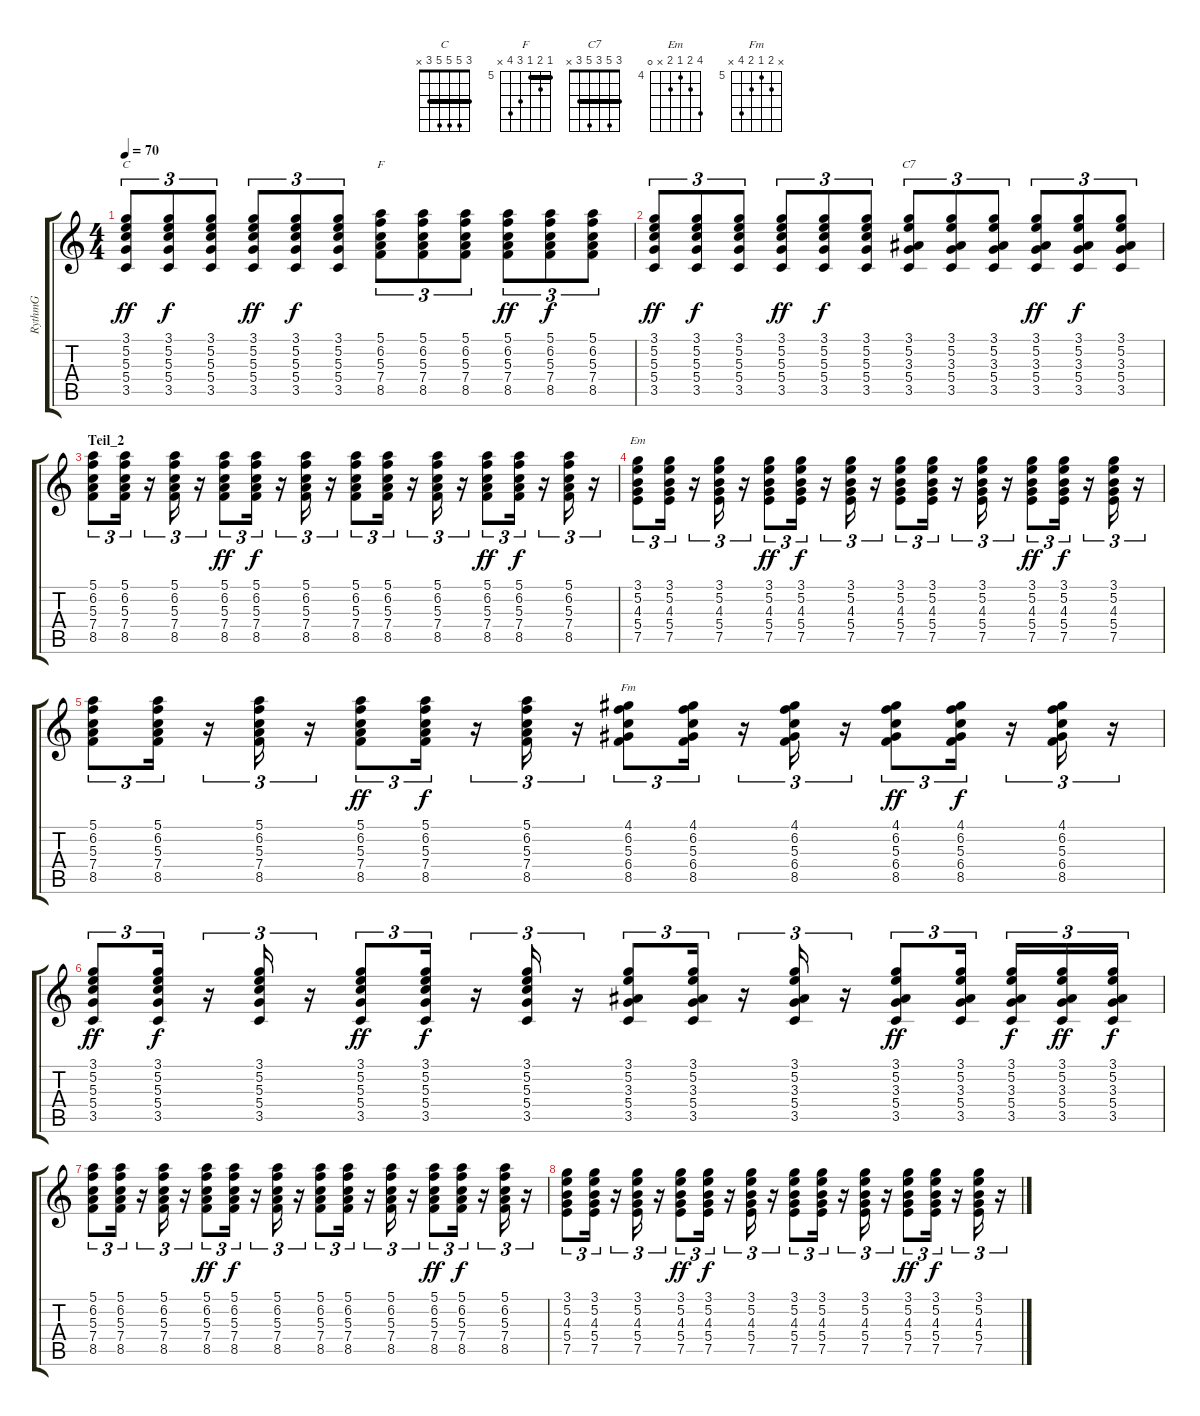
\track ("RythmG" "RythmG") {instrument acousticguitarnylon}
\staff {score tabs}
\tuning (E4 B3 G3 D3 A2 E2) {hide}
\chord ("C" 3 5 5 5 3 x) {barre 3}
\chord ("F" 5 6 5 7 8 x) {firstfret 5 barre 5}
\chord ("C7" 3 5 3 5 3 x) {barre 3}
\chord ("Em" 7 5 4 5 x 0) {firstfret 4}
\chord ("Fm" x 6 5 6 8 x) {firstfret 5}
\ts (4 4)
\tempo 70
\clef g2
\ks c
(3.1 5.2 5.3 5.4 3.5).8{tu (3 2) ch "C" dy ff} (3.1 5.2 5.3 5.4 3.5).8{tu (3 2) dy f} (3.1 5.2 5.3 5.4 3.5).8{tu (3 2)} (3.1 5.2 5.3 5.4 3.5).8{tu (3 2) dy ff} (3.1 5.2 5.3 5.4 3.5).8{tu (3 2) dy f} (3.1 5.2 5.3 5.4 3.5).8{tu (3 2)} (5.1 6.2 5.3 7.4 8.5).8{tu (3 2) ch "F"} (5.1 6.2 5.3 7.4 8.5).8{tu (3 2)} (5.1 6.2 5.3 7.4 8.5).8{tu (3 2)} (5.1 6.2 5.3 7.4 8.5).8{tu (3 2) dy ff} (5.1 6.2 5.3 7.4 8.5).8{tu (3 2) dy f} (5.1 6.2 5.3 7.4 8.5).8{tu (3 2)} |
(3.1 5.2 5.3 5.4 3.5).8{tu (3 2) dy ff} (3.1 5.2 5.3 5.4 3.5).8{tu (3 2) dy f} (3.1 5.2 5.3 5.4 3.5).8{tu (3 2)} (3.1 5.2 5.3 5.4 3.5).8{tu (3 2) dy ff} (3.1 5.2 5.3 5.4 3.5).8{tu (3 2) dy f} (3.1 5.2 5.3 5.4 3.5).8{tu (3 2)} (3.1 5.2 3.3 5.4 3.5).8{tu (3 2) ch "C7"} (3.1 5.2 3.3 5.4 3.5).8{tu (3 2)} (3.1 5.2 3.3 5.4 3.5).8{tu (3 2)} (3.1 5.2 3.3 5.4 3.5).8{tu (3 2) dy ff} (3.1 5.2 3.3 5.4 3.5).8{tu (3 2) dy f} (3.1 5.2 3.3 5.4 3.5).8{tu (3 2)} |
\section ("" "Teil_2")
(5.1 6.2 5.3 7.4 8.5).8{tu (3 2)} (5.1 6.2 5.3 7.4 8.5).16{tu (3 2)} r.16{tu (3 2)} (5.1 6.2 5.3 7.4 8.5).16{tu (3 2)} r.16{tu (3 2)} (5.1 6.2 5.3 7.4 8.5).8{tu (3 2) dy ff} (5.1 6.2 5.3 7.4 8.5).16{tu (3 2) dy f} r.16{tu (3 2)} (5.1 6.2 5.3 7.4 8.5).16{tu (3 2)} r.16{tu (3 2)} (5.1 6.2 5.3 7.4 8.5).8{tu (3 2)} (5.1 6.2 5.3 7.4 8.5).16{tu (3 2)} r.16{tu (3 2)} (5.1 6.2 5.3 7.4 8.5).16{tu (3 2)} r.16{tu (3 2)} (5.1 6.2 5.3 7.4 8.5).8{tu (3 2) dy ff} (5.1 6.2 5.3 7.4 8.5).16{tu (3 2) dy f} r.16{tu (3 2)} (5.1 6.2 5.3 7.4 8.5).16{tu (3 2)} r.16{tu (3 2)} |
(3.1 5.2 4.3 5.4 7.5).8{tu (3 2) ch "Em"} (3.1 5.2 4.3 5.4 7.5).16{tu (3 2)} r.16{tu (3 2)} (3.1 5.2 4.3 5.4 7.5).16{tu (3 2)} r.16{tu (3 2)} (3.1 5.2 4.3 5.4 7.5).8{tu (3 2) dy ff} (3.1 5.2 4.3 5.4 7.5).16{tu (3 2) dy f} r.16{tu (3 2)} (3.1 5.2 4.3 5.4 7.5).16{tu (3 2)} r.16{tu (3 2)} (3.1 5.2 4.3 5.4 7.5).8{tu (3 2)} (3.1 5.2 4.3 5.4 7.5).16{tu (3 2)} r.16{tu (3 2)} (3.1 5.2 4.3 5.4 7.5).16{tu (3 2)} r.16{tu (3 2)} (3.1 5.2 4.3 5.4 7.5).8{tu (3 2) dy ff} (3.1 5.2 4.3 5.4 7.5).16{tu (3 2) dy f} r.16{tu (3 2)} (3.1 5.2 4.3 5.4 7.5).16{tu (3 2)} r.16{tu (3 2)} |
(5.1 6.2 5.3 7.4 8.5).8{tu (3 2)} (5.1 6.2 5.3 7.4 8.5).16{tu (3 2)} r.16{tu (3 2)} (5.1 6.2 5.3 7.4 8.5).16{tu (3 2)} r.16{tu (3 2)} (5.1 6.2 5.3 7.4 8.5).8{tu (3 2) dy ff} (5.1 6.2 5.3 7.4 8.5).16{tu (3 2) dy f} r.16{tu (3 2)} (5.1 6.2 5.3 7.4 8.5).16{tu (3 2)} r.16{tu (3 2)} (4.1 6.2 5.3 6.4 8.5).8{tu (3 2) ch "Fm"} (4.1 6.2 5.3 6.4 8.5).16{tu (3 2)} r.16{tu (3 2)} (4.1 6.2 5.3 6.4 8.5).16{tu (3 2)} r.16{tu (3 2)} (4.1 6.2 5.3 6.4 8.5).8{tu (3 2) dy ff} (4.1 6.2 5.3 6.4 8.5).16{tu (3 2) dy f} r.16{tu (3 2)} (4.1 6.2 5.3 6.4 8.5).16{tu (3 2)} r.16{tu (3 2)} |
(3.1 5.2 5.3 5.4 3.5).8{tu (3 2) dy ff} (3.1 5.2 5.3 5.4 3.5).16{tu (3 2) dy f} r.16{tu (3 2)} (3.1 5.2 5.3 5.4 3.5).16{tu (3 2)} r.16{tu (3 2)} (3.1 5.2 5.3 5.4 3.5).8{tu (3 2) dy ff} (3.1 5.2 5.3 5.4 3.5).16{tu (3 2) dy f} r.16{tu (3 2)} (3.1 5.2 5.3 5.4 3.5).16{tu (3 2)} r.16{tu (3 2)} (3.1 5.2 3.3 5.4 3.5).8{tu (3 2)} (3.1 5.2 3.3 5.4 3.5).16{tu (3 2)} r.16{tu (3 2)} (3.1 5.2 3.3 5.4 3.5).16{tu (3 2)} r.16{tu (3 2)} (3.1 5.2 3.3 5.4 3.5).8{tu (3 2) dy ff} (3.1 5.2 3.3 5.4 3.5).16{tu (3 2)} (3.1 5.2 3.3 5.4 3.5).16{tu (3 2) dy f} (3.1 5.2 3.3 5.4 3.5).16{tu (3 2) dy ff} (3.1 5.2 3.3 5.4 3.5).16{tu (3 2) dy f} |
(5.1 6.2 5.3 7.4 8.5).8{tu (3 2)} (5.1 6.2 5.3 7.4 8.5).16{tu (3 2)} r.16{tu (3 2)} (5.1 6.2 5.3 7.4 8.5).16{tu (3 2)} r.16{tu (3 2)} (5.1 6.2 5.3 7.4 8.5).8{tu (3 2) dy ff} (5.1 6.2 5.3 7.4 8.5).16{tu (3 2) dy f} r.16{tu (3 2)} (5.1 6.2 5.3 7.4 8.5).16{tu (3 2)} r.16{tu (3 2)} (5.1 6.2 5.3 7.4 8.5).8{tu (3 2)} (5.1 6.2 5.3 7.4 8.5).16{tu (3 2)} r.16{tu (3 2)} (5.1 6.2 5.3 7.4 8.5).16{tu (3 2)} r.16{tu (3 2)} (5.1 6.2 5.3 7.4 8.5).8{tu (3 2) dy ff} (5.1 6.2 5.3 7.4 8.5).16{tu (3 2) dy f} r.16{tu (3 2)} (5.1 6.2 5.3 7.4 8.5).16{tu (3 2)} r.16{tu (3 2)} |
(3.1 5.2 4.3 5.4 7.5).8{tu (3 2)} (3.1 5.2 4.3 5.4 7.5).16{tu (3 2)} r.16{tu (3 2)} (3.1 5.2 4.3 5.4 7.5).16{tu (3 2)} r.16{tu (3 2)} (3.1 5.2 4.3 5.4 7.5).8{tu (3 2) dy ff} (3.1 5.2 4.3 5.4 7.5).16{tu (3 2) dy f} r.16{tu (3 2)} (3.1 5.2 4.3 5.4 7.5).16{tu (3 2)} r.16{tu (3 2)} (3.1 5.2 4.3 5.4 7.5).8{tu (3 2)} (3.1 5.2 4.3 5.4 7.5).16{tu (3 2)} r.16{tu (3 2)} (3.1 5.2 4.3 5.4 7.5).16{tu (3 2)} r.16{tu (3 2)} (3.1 5.2 4.3 5.4 7.5).8{tu (3 2) dy ff} (3.1 5.2 4.3 5.4 7.5).16{tu (3 2) dy f} r.16{tu (3 2)} (3.1 5.2 4.3 5.4 7.5).16{tu (3 2)} r.16{tu (3 2)}
